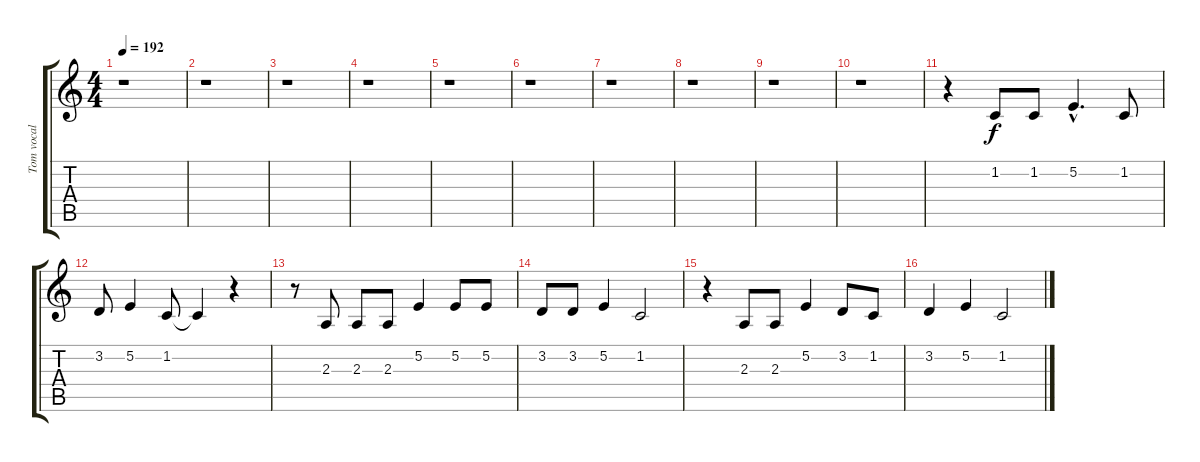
\track ("Tom vocal" "Tom vocal") {instrument voiceoohs}
\staff {score tabs}
\tuning (E4 B3 G3 D3 A2 E2) {hide}
\ts (4 4)
\tempo 192
\clef g2
\ks c
r.1{dy f instrument voiceoohs} |
r.1 |
r.1 |
r.1 |
r.1 |
r.1 |
r.1 |
r.1 |
r.1 |
r.1 |
r.4 1.2.8 1.2.8 5.2{hac}.4{d} 1.2.8 |
3.2.8 5.2.4 1.2.8 1.2{t}.4 r.4 |
r.8 2.3.8 2.3.8 2.3.8 5.2.4 5.2.8 5.2.8 |
3.2.8 3.2.8 5.2.4 1.2.2 |
r.4 2.3.8 2.3.8 5.2.4 3.2.8 1.2.8 |
3.2.4 5.2.4 1.2.2
